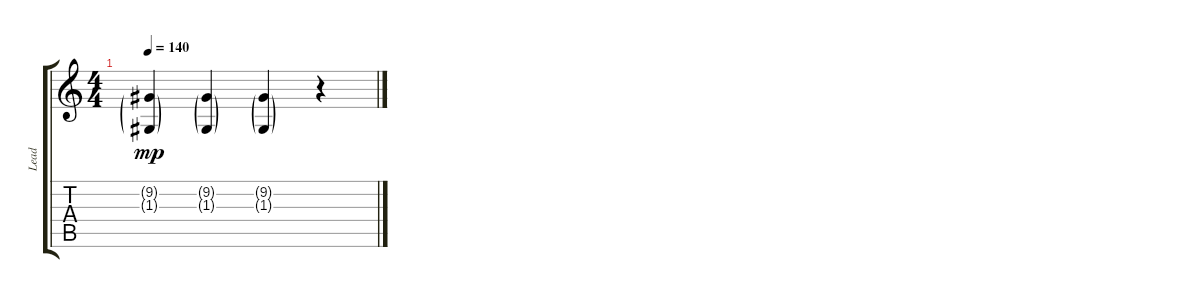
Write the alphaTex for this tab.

\track ("Lead" "Lead") {instrument lead2sawtooth}
\staff {score tabs}
\tuning (E4 B3 G3 D3 A2 E2) {hide}
\ts (4 4)
\tempo 140
\clef g2
\ks c
(9.2{g} 1.3{g}).4{dy mp} (9.2{g} 1.3{g}).4 (9.2{g} 1.3{g}).4 r.4
